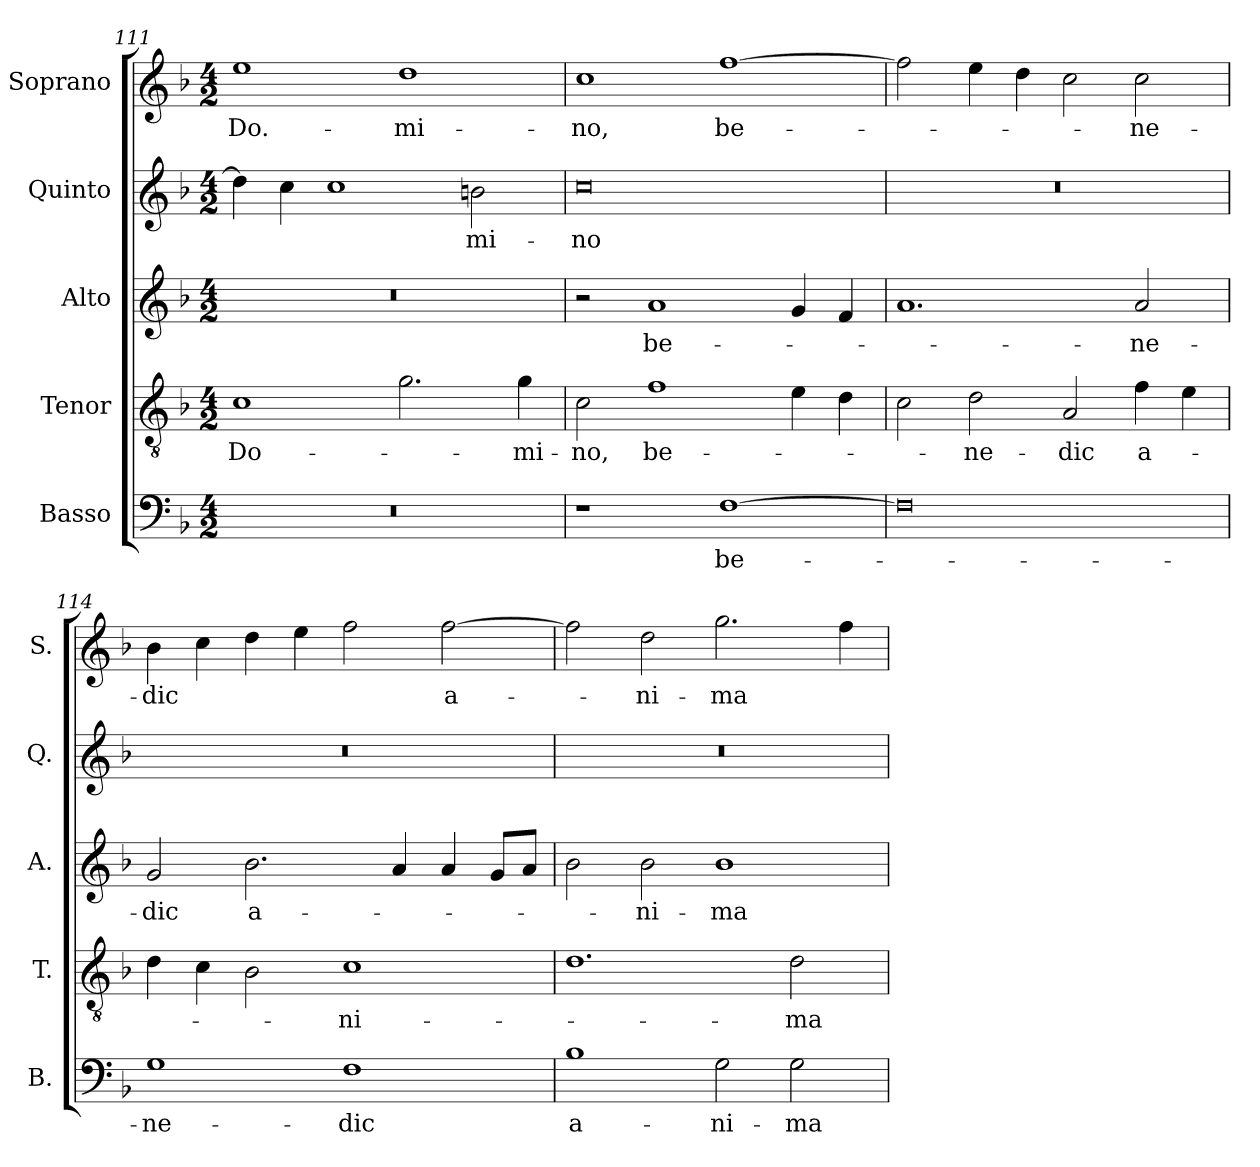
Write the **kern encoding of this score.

**kern	**text	**kern	**text	**kern	**text	**kern	**text	**kern	**text
*part5	*part5	*part4	*part4	*part3	*part3	*part2	*part2	*part1	*part1
*staff5	*staff5	*staff4	*staff4	*staff3	*staff3	*staff2	*staff2	*staff1	*staff1
*I"Basso	*	*I"Tenor	*	*I"Alto	*	*I"Quinto	*	*I"Soprano	*
*I'B.	*	*I'T.	*	*I'A.	*	*I'Q.	*	*I'S.	*
*clefF4	*	*clefGv2	*	*clefG2	*	*clefG2	*	*clefG2	*
*	*	*ITrd7c12	*	*	*	*	*	*	*
*k[b-]	*	*k[b-]	*	*k[b-]	*	*k[b-]	*	*k[b-]	*
*F:	*	*F:	*	*F:	*	*F:	*	*F:	*
*M4/2	*	*M4/2	*	*M4/2	*	*M4/2	*	*M4/2	*
=111	=111	=111	=111	=111	=111	=111	=111	=111	=111
!LO:N:vis=1	!	!	!	!	!	!	!	!	!
!	!	!	!LO:LY:b:color=#000000	!LO:N:vis=1	!	!	!	!	!
!	!	!	!	!	!	!	!	!	!LO:LY:b:color=#000000
0r	.	1Ci	Do-	0r	.	4ddi\]	.	1eei	Do.-
.	.	.	.	.	.	4cci\	.	.	.
.	.	.	.	.	.	1cci	.	.	.
!	!	!	!	!	!	!	!	!	!LO:LY:b:color=#000000
.	.	2.Gi\	.	.	.	.	.	1ddi	-mi-
!	!	!	!	!	!	!	!LO:LY:b:color=#000000	!	!
.	.	.	.	.	.	2bni\	-mi-	.	.
!	!	!	!LO:LY:b:color=#000000	!	!	!	!	!	!
.	.	4Gi\	-mi-	.	.	.	.	.	.
=112	=112	=112	=112	=112	=112	=112	=112	=112	=112
!	!	!	!LO:LY:b:color=#000000	!	!	!	!	!	!
!	!	!	!	!	!	!	!LO:LY:b:color=#000000	!	!
!	!	!	!	!	!	!	!	!	!LO:LY:b:color=#000000
1r	.	2Ci\	-no,	2r	.	0cci	-no	1cci	-no,
!	!	!	!LO:LY:b:color=#000000	!	!	!	!	!	!
!	!	!	!	!	!LO:LY:b:color=#000000	!	!	!	!
.	.	1Fi	be-	1ai	be-	.	.	.	.
!	!LO:LY:b:color=#000000	!	!	!	!	!	!	!	!
!	!	!	!	!	!	!	!	!	!LO:LY:b:color=#000000
[1Fi	be-	.	.	.	.	.	.	[1ffi	be-
.	.	4Ei\	.	4gi/	.	.	.	.	.
.	.	4Di\	.	4fi/	.	.	.	.	.
=113	=113	=113	=113	=113	=113	=113	=113	=113	=113
!	!	!	!	!	!	!LO:N:vis=1	!	!	!
0Fi]	.	2Ci\	.	1.ai	.	0r	.	2ffi\]	.
!	!	!	!LO:LY:b:color=#000000	!	!	!	!	!	!
.	.	2Di\	-ne-	.	.	.	.	4eei\	.
.	.	.	.	.	.	.	.	4ddi\	.
!	!	!	!LO:LY:b:color=#000000	!	!	!	!	!	!
.	.	2AAi/	-dic	.	.	.	.	2cci\	.
!	!	!	!LO:LY:b:color=#000000	!	!	!	!	!	!
!	!	!	!	!	!LO:LY:b:color=#000000	!	!	!	!
!	!	!	!	!	!	!	!	!	!LO:LY:b:color=#000000
.	.	4Fi\	a-	2ai/	-ne-	.	.	2cci\	-ne-
.	.	4Ei\	.	.	.	.	.	.	.
=114	=114	=114	=114	=114	=114	=114	=114	=114	=114
!	!LO:LY:b:color=#000000	!	!	!	!	!	!	!	!
!	!	!	!	!	!LO:LY:b:color=#000000	!LO:N:vis=1	!	!	!
!	!	!	!	!	!	!	!	!	!LO:LY:b:color=#000000
1Gi	-ne-	4Di\	.	2gi/	-dic	0r	.	4b-i\	-dic
.	.	4Ci\	.	.	.	.	.	4cci\	.
!	!	!	!	!	!LO:LY:b:color=#000000	!	!	!	!
.	.	2BB-i\	.	2.b-i\	a-	.	.	4ddi\	.
.	.	.	.	.	.	.	.	4eei\	.
!	!LO:LY:b:color=#000000	!	!	!	!	!	!	!	!
!	!	!	!LO:LY:b:color=#000000	!	!	!	!	!	!
1Fi	-dic	1Ci	-ni-	.	.	.	.	2ffi\	.
.	.	.	.	4ai/	.	.	.	.	.
!	!	!	!	!	!	!	!	!	!LO:LY:b:color=#000000
.	.	.	.	4ai/	.	.	.	[2ffi\	a-
.	.	.	.	8gi/L	.	.	.	.	.
.	.	.	.	8ai/J	.	.	.	.	.
!!LO:PB:g=z
=115	=115	=115	=115	=115	=115	=115	=115	=115	=115
!	!LO:LY:b:color=#000000	!	!	!	!	!LO:N:vis=1	!	!	!
1B-i	a-	1.Di	.	2b-i\	.	0r	.	2ffi\]	.
!	!	!	!	!	!LO:LY:b:color=#000000	!	!	!	!
!	!	!	!	!	!	!	!	!	!LO:LY:b:color=#000000
.	.	.	.	2b-i\	-ni-	.	.	2ddi\	-ni-
!	!LO:LY:b:color=#000000	!	!	!	!	!	!	!	!
!	!	!	!	!	!LO:LY:b:color=#000000	!	!	!	!
!	!	!	!	!	!	!	!	!	!LO:LY:b:color=#000000
2Gi\	-ni-	.	.	1b-i	-ma	.	.	2.ggi\	-ma
!	!LO:LY:b:color=#000000	!	!	!	!	!	!	!	!
!	!	!	!LO:LY:b:color=#000000	!	!	!	!	!	!
2Gi\	-ma	2Di\	-ma	.	.	.	.	.	.
.	.	.	.	.	.	.	.	4ffi\	.
=	=	=	=	=	=	=	=	=	=
*-	*-	*-	*-	*-	*-	*-	*-	*-	*-
